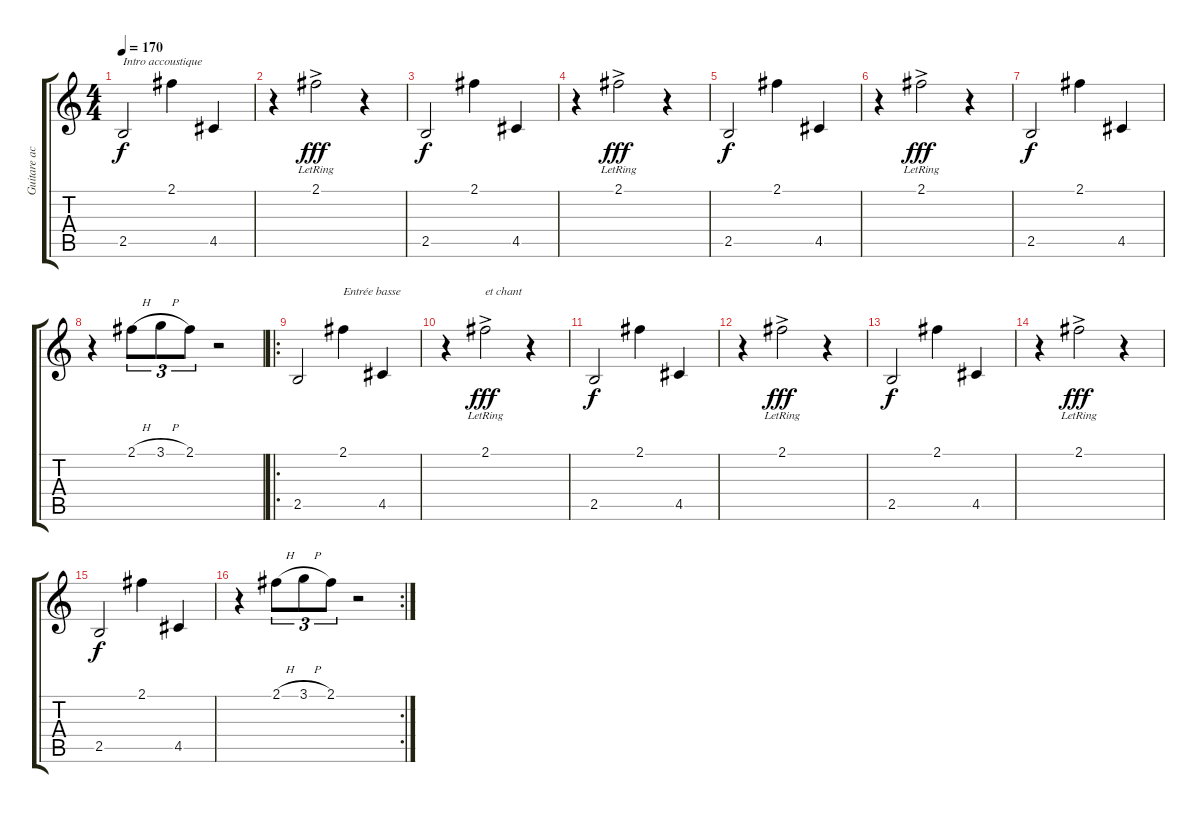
\track ("Guitare accoustique" "Guitare ac") {instrument acousticguitarsteel}
\staff {score tabs}
\tuning (E4 B3 G3 D3 A2 E2) {hide}
\ts (4 4)
\tempo 170
\clef g2
\ks c
2.5.2{txt "Intro accoustique" dy f instrument acousticguitarsteel} 2.1.4 4.5.4 |
r.4 2.1{ac lr}.2{dy fff} r.4 |
2.5.2{dy f} 2.1.4 4.5.4 |
r.4 2.1{ac lr}.2{dy fff} r.4 |
2.5.2{dy f} 2.1.4 4.5.4 |
r.4 2.1{ac lr}.2{dy fff} r.4 |
2.5.2{dy f} 2.1.4 4.5.4 |
r.4 2.1{h}.8{tu (3 2)} 3.1{h}.8{tu (3 2)} 2.1.8{tu (3 2)} r.2 |
\ro
2.5.2 2.1.4{txt "Entrée basse"} 4.5.4 |
r.4 2.1{ac lr}.2{txt "et chant" dy fff} r.4 |
2.5.2{dy f} 2.1.4 4.5.4 |
r.4 2.1{ac lr}.2{dy fff} r.4 |
2.5.2{dy f} 2.1.4 4.5.4 |
r.4 2.1{ac lr}.2{dy fff} r.4 |
2.5.2{dy f} 2.1.4 4.5.4 |
\rc 2
r.4 2.1{h}.8{tu (3 2)} 3.1{h}.8{tu (3 2)} 2.1.8{tu (3 2)} r.2
